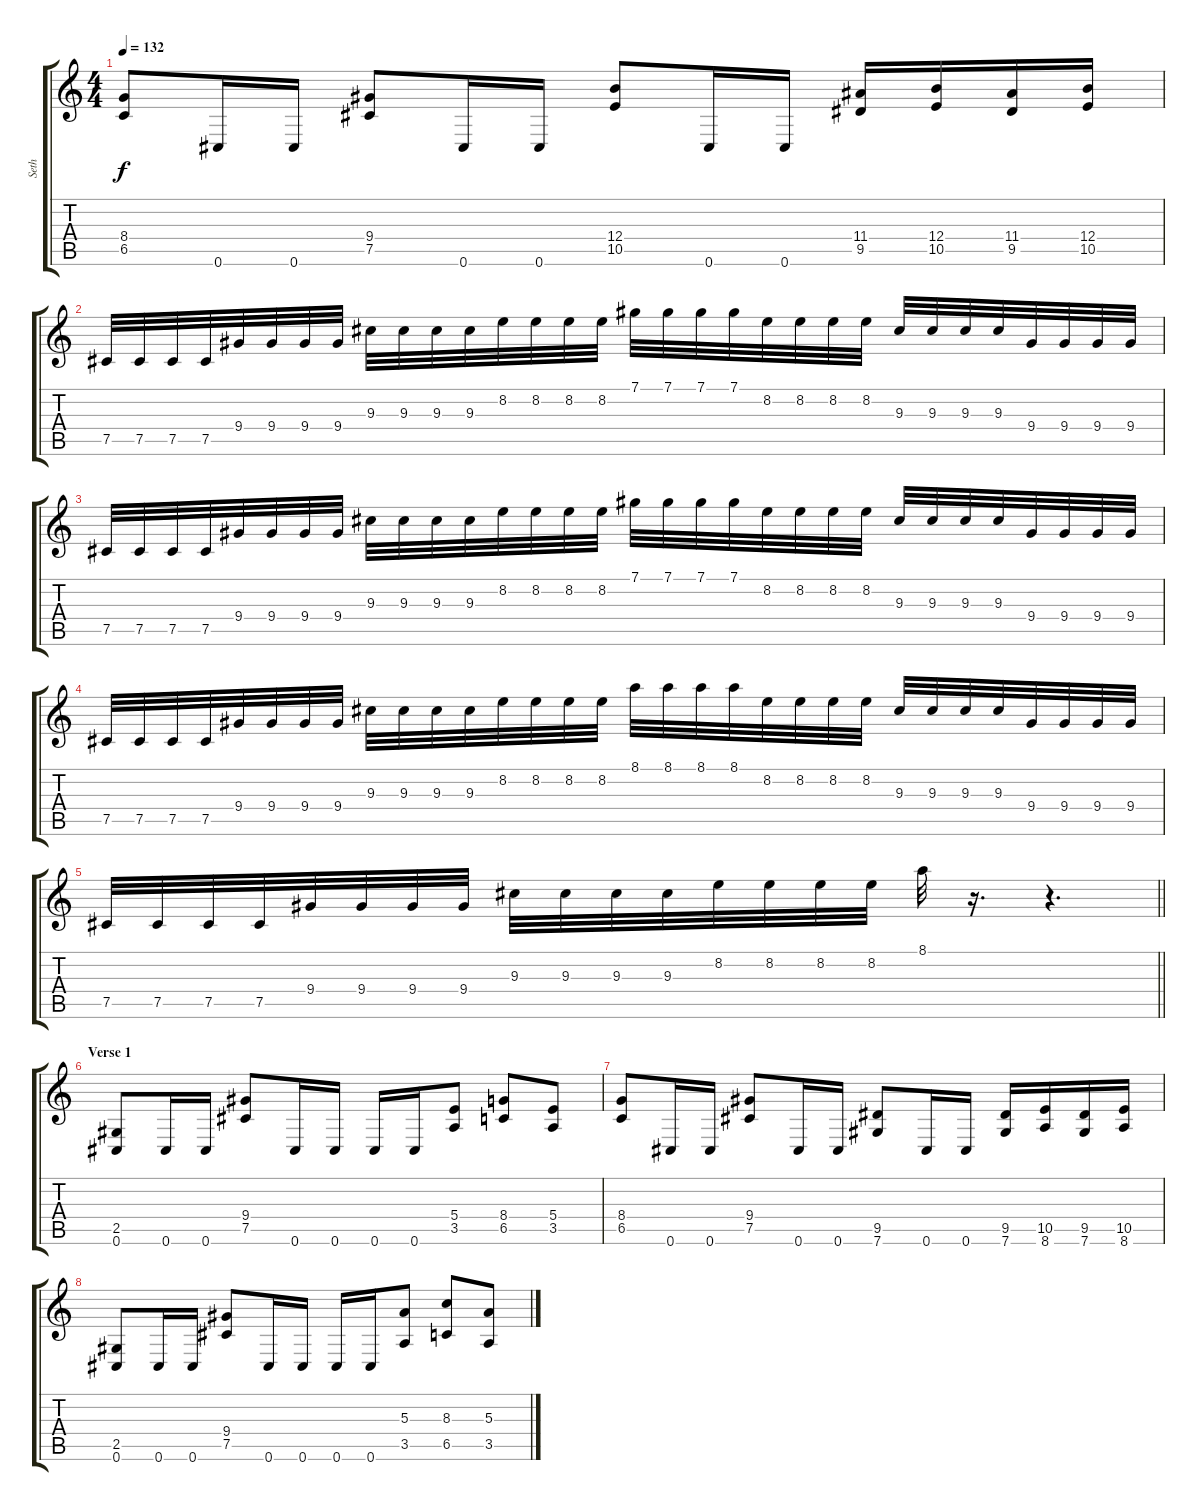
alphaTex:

\track ("Seth" "Seth") {instrument distortionguitar}
\staff {score tabs}
\tuning (Db4 Ab3 E3 B2 Gb2 Db2) {hide}
\ts (4 4)
\tempo 132
\clef g2
\ks c
(8.4 6.5).8{dy f} 0.6.16 0.6.16 (9.4 7.5).8 0.6.16 0.6.16 (12.4 10.5).8 0.6.16 0.6.16 (11.4 9.5).16 (12.4 10.5).16 (11.4 9.5).16 (12.4 10.5).16 |
7.5.32 7.5.32 7.5.32 7.5.32 9.4.32 9.4.32 9.4.32 9.4.32 9.3.32 9.3.32 9.3.32 9.3.32 8.2.32 8.2.32 8.2.32 8.2.32 7.1.32 7.1.32 7.1.32 7.1.32 8.2.32 8.2.32 8.2.32 8.2.32 9.3.32 9.3.32 9.3.32 9.3.32 9.4.32 9.4.32 9.4.32 9.4.32 |
7.5.32 7.5.32 7.5.32 7.5.32 9.4.32 9.4.32 9.4.32 9.4.32 9.3.32 9.3.32 9.3.32 9.3.32 8.2.32 8.2.32 8.2.32 8.2.32 7.1.32 7.1.32 7.1.32 7.1.32 8.2.32 8.2.32 8.2.32 8.2.32 9.3.32 9.3.32 9.3.32 9.3.32 9.4.32 9.4.32 9.4.32 9.4.32 |
7.5.32 7.5.32 7.5.32 7.5.32 9.4.32 9.4.32 9.4.32 9.4.32 9.3.32 9.3.32 9.3.32 9.3.32 8.2.32 8.2.32 8.2.32 8.2.32 8.1.32 8.1.32 8.1.32 8.1.32 8.2.32 8.2.32 8.2.32 8.2.32 9.3.32 9.3.32 9.3.32 9.3.32 9.4.32 9.4.32 9.4.32 9.4.32 |
\barLineRight lightlight
7.5.32 7.5.32 7.5.32 7.5.32 9.4.32 9.4.32 9.4.32 9.4.32 9.3.32 9.3.32 9.3.32 9.3.32 8.2.32 8.2.32 8.2.32 8.2.32 8.1.32 r.16{d} r.4{d} |
\section ("" "Verse 1")
(2.5 0.6).8 0.6.16 0.6.16 (9.4 7.5).8 0.6.16 0.6.16 0.6.16 0.6.16 (5.4 3.5).8 (8.4 6.5).8 (5.4 3.5).8 |
(8.4 6.5).8 0.6.16 0.6.16 (9.4 7.5).8 0.6.16 0.6.16 (9.5 7.6).8 0.6.16 0.6.16 (9.5 7.6).16 (10.5 8.6).16 (9.5 7.6).16 (10.5 8.6).16 |
(2.5 0.6).8 0.6.16 0.6.16 (9.4 7.5).8 0.6.16 0.6.16 0.6.16 0.6.16 (5.3 3.5).8 (8.3 6.5).8 (5.3 3.5).8
